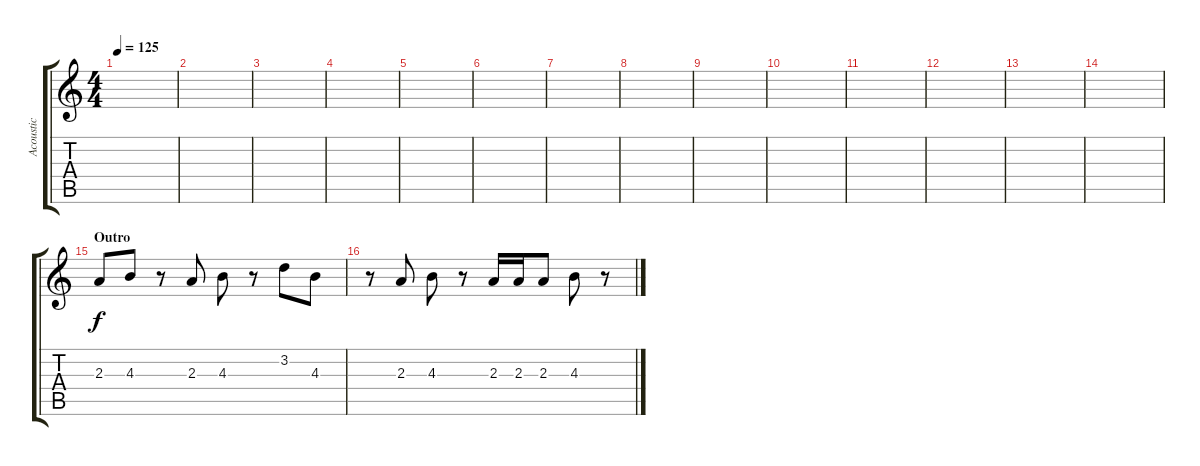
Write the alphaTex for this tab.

\track ("Acoustic" "Acoustic") {instrument acousticguitarnylon}
\staff {score tabs}
\tuning (E4 B3 G3 D3 A2 E2) {hide}
\ts (4 4)
\tempo 125
\clef g2
\ks c
|
|
|
|
|
|
|
|
|
|
|
|
|
|
\section ("" "Outro")
2.3.8 4.3.8 r.8 2.3.8 4.3.8 r.8 3.2.8 4.3.8 |
r.8 2.3.8 4.3.8 r.8 2.3.16 2.3.16 2.3.8 4.3.8 r.8
